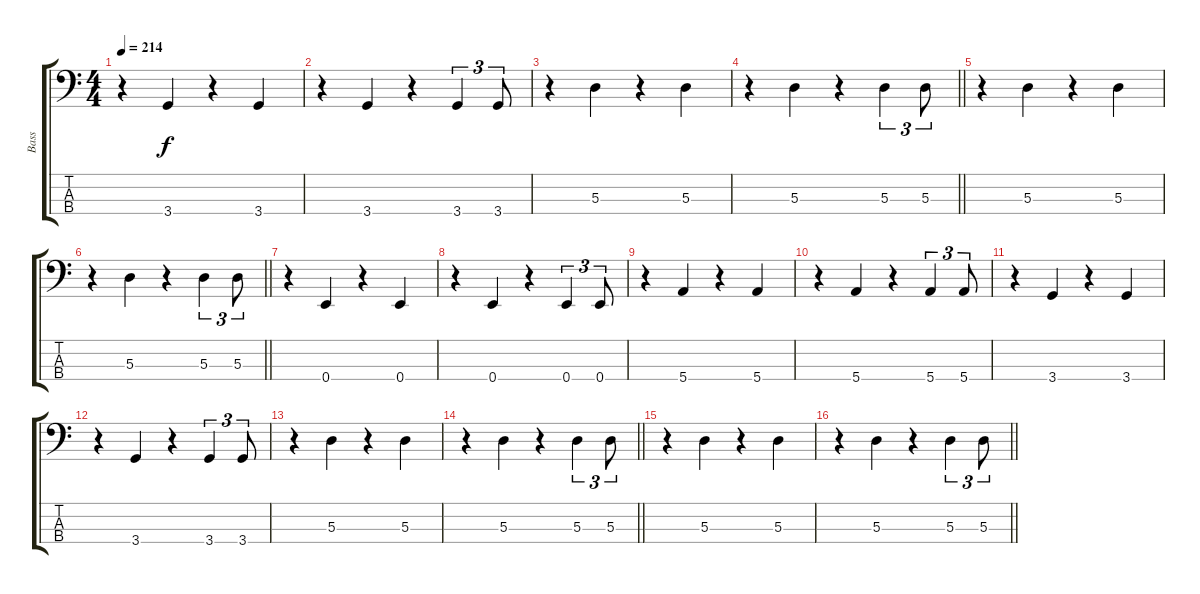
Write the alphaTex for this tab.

\track ("Bass" "Bass") {instrument electricbassfinger}
\staff {score tabs}
\tuning (G2 D2 A1 E1) {hide}
\ts (4 4)
\tempo 214
\clef f4
\ks c
r.4{dy f} 3.4.4 r.4 3.4.4 |
r.4 3.4.4 r.4 3.4.4{tu (3 2)} 3.4.8{tu (3 2)} |
r.4 5.3.4 r.4 5.3.4 |
\barLineRight lightlight
r.4 5.3.4 r.4 5.3.4{tu (3 2)} 5.3.8{tu (3 2)} |
r.4 5.3.4 r.4 5.3.4 |
\barLineRight lightlight
r.4 5.3.4 r.4 5.3.4{tu (3 2)} 5.3.8{tu (3 2)} |
r.4 0.4.4 r.4 0.4.4 |
r.4 0.4.4 r.4 0.4.4{tu (3 2)} 0.4.8{tu (3 2)} |
r.4 5.4.4 r.4 5.4.4 |
r.4 5.4.4 r.4 5.4.4{tu (3 2)} 5.4.8{tu (3 2)} |
r.4 3.4.4 r.4 3.4.4 |
r.4 3.4.4 r.4 3.4.4{tu (3 2)} 3.4.8{tu (3 2)} |
r.4 5.3.4 r.4 5.3.4 |
\barLineRight lightlight
r.4 5.3.4 r.4 5.3.4{tu (3 2)} 5.3.8{tu (3 2)} |
r.4 5.3.4 r.4 5.3.4 |
\barLineRight lightlight
r.4 5.3.4 r.4 5.3.4{tu (3 2)} 5.3.8{tu (3 2)}
